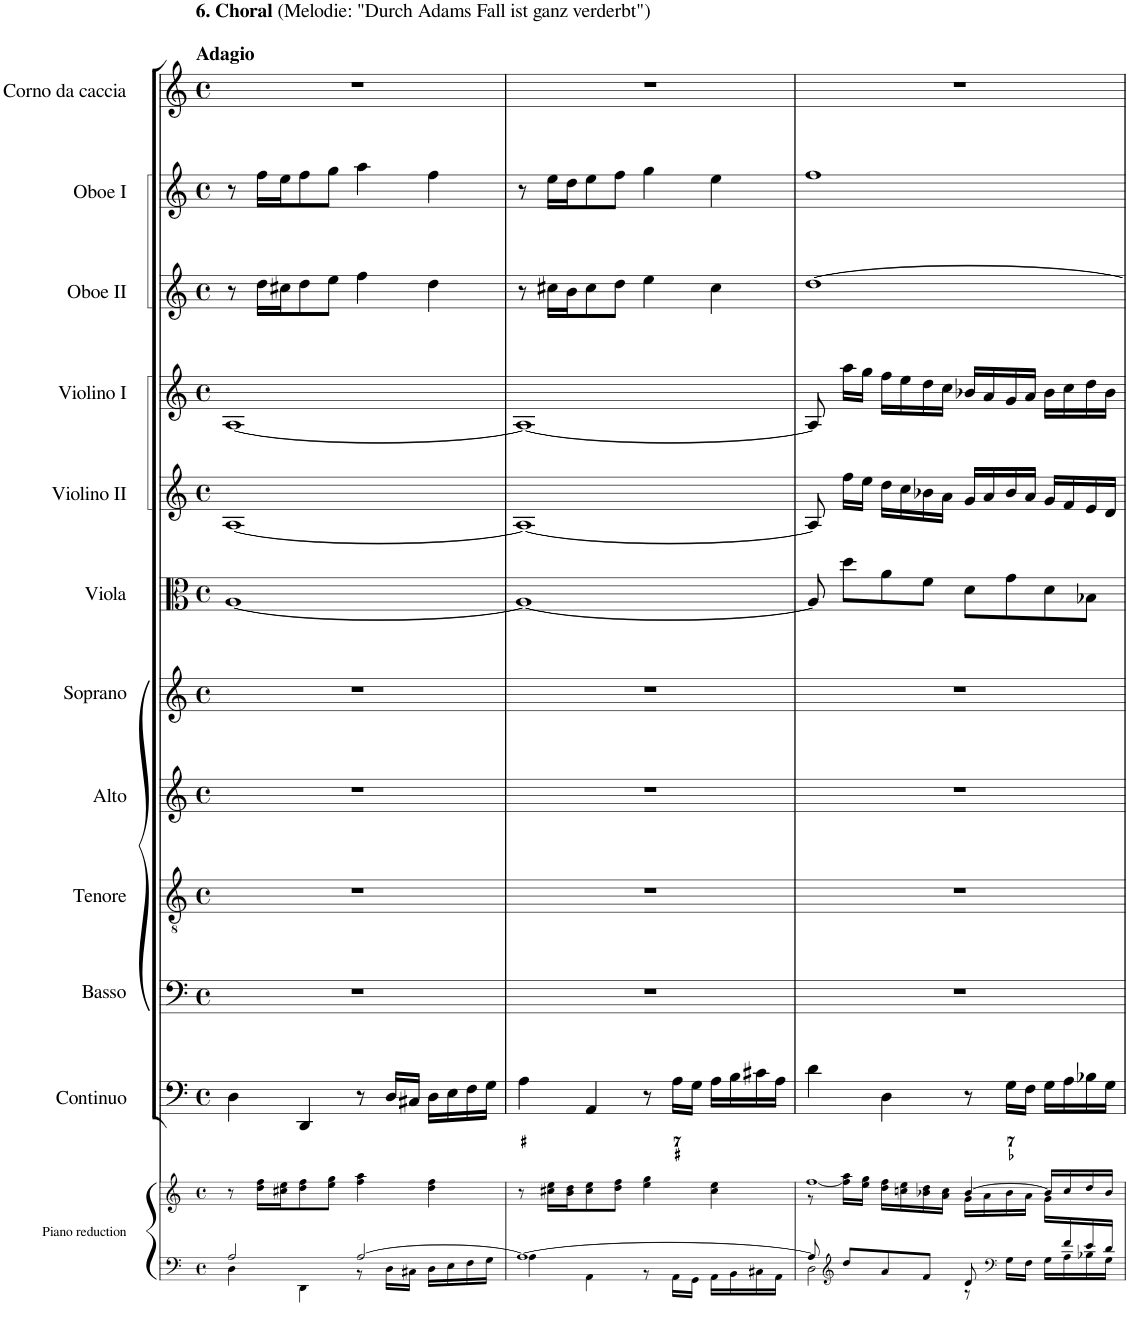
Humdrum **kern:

**kern	**kern	**kern	**kern	**kern	**kern	**kern	**kern	**kern	**kern	**kern	**kern	**kern
*part12	*part12	*part11	*part10	*part9	*part8	*part7	*part6	*part5	*part4	*part3	*part2	*part1
*staff13	*staff12	*staff11	*staff10	*staff9	*staff8	*staff7	*staff6	*staff5	*staff4	*staff3	*staff2	*staff1
*I"Piano reduction	*	*I"Continuo	*I"Basso	*I"Tenore	*I"Alto	*I"Soprano	*I"Viola	*I"Violino II	*I"Violino I	*I"Oboe II	*I"Oboe I	*I"Corno da caccia
*I'Pno	*	*	*	*	*	*	*I'Vla	*I'Vln	*I'Vln	*I'Ob	*I'Ob	*
*stria5	*stria5	*	*	*	*	*	*	*	*	*	*	*
*clefF4	*clefG2	*clefF4	*clefF4	*clefGv2	*clefG2	*clefG2	*clefC3	*clefG2	*clefG2	*clefG2	*clefG2	*clefG2
*	*	*	*	*	*	*	*	*	*	*	*	*Trd7c12
*k[]	*k[]	*k[]	*k[]	*k[]	*k[]	*k[]	*k[]	*k[]	*k[]	*k[]	*k[]	*k[]
*M4/4	*M4/4	*M4/4	*M4/4	*M4/4	*M4/4	*M4/4	*M4/4	*M4/4	*M4/4	*M4/4	*M4/4	*M4/4
*met(c)	*met(c)	*met(c)	*met(c)	*met(c)	*met(c)	*met(c)	*met(c)	*met(c)	*met(c)	*met(c)	*met(c)	*met(c)
=1	=1	=1	=1	=1	=1	=1	=1	=1	=1	=1	=1	=1
*^	*	*	*	*	*	*	*	*	*	*	*	*
!	!	!	!	!	!	!	!	!	!	!	!	!	!LO:TX:a:B:t=6. Choral
!	!	!	!	!	!	!	!	!	!	!	!	!	!LO:TX:a:t=(Melodie&colon; "Durch Adams Fall ist ganz verderbt")
!	!	!	!	!	!	!	!	!	!	!	!	!	!LO:TX:a:B:t=Adagio
2A/	4D\	8r	4D\	1r	1r	1r	1r	[1A	[1A	[1A	8r	8r	1r
.	.	16dd\ 16ff\LL	.	.	.	.	.	.	.	.	16dd\LL	16ff\LL	.
.	.	16cc#X\ 16ee\J	.	.	.	.	.	.	.	.	16cc#X\J	16ee\J	.
.	4DD\	8dd\ 8ff\	4DD/	.	.	.	.	.	.	.	8dd\	8ff\	.
.	.	8ee\ 8gg\J	.	.	.	.	.	.	.	.	8ee\J	8gg\J	.
[2A/	8r	4ff\ 4aa\	8r	.	.	.	.	.	.	.	4ff\	4aa\	.
.	16D\LL	.	16D/LL	.	.	.	.	.	.	.	.	.	.
.	16C#X\JJ	.	16C#X/JJ	.	.	.	.	.	.	.	.	.	.
.	16D\LL	4dd\ 4ff\	16D\LL	.	.	.	.	.	.	.	4dd\	4ff\	.
.	16E\	.	16E\	.	.	.	.	.	.	.	.	.	.
.	16F\	.	16F\	.	.	.	.	.	.	.	.	.	.
.	16G\JJ	.	16G\JJ	.	.	.	.	.	.	.	.	.	.
=2	=2	=2	=2	=2	=2	=2	=2	=2	=2	=2	=2	=2	=2
1A_	4A\	8r	4A\	1r	1r	1r	1r	1A_	1A_	1A_	8r	8r	1r
.	.	16cc#X\ 16ee\LL	.	.	.	.	.	.	.	.	16cc#X\LL	16ee\LL	.
.	.	16b\ 16dd\J	.	.	.	.	.	.	.	.	16b\J	16dd\J	.
.	4AA\	8cc#\ 8ee\	4AA/	.	.	.	.	.	.	.	8cc#\	8ee\	.
.	.	8dd\ 8ff\J	.	.	.	.	.	.	.	.	8dd\J	8ff\J	.
.	8r	4ee\ 4gg\	8r	.	.	.	.	.	.	.	4ee\	4gg\	.
.	16AA\LL	.	16A\LL	.	.	.	.	.	.	.	.	.	.
.	16GG\JJ	.	16G\JJ	.	.	.	.	.	.	.	.	.	.
.	16AA\LL	4cc#\ 4ee\	16A\LL	.	.	.	.	.	.	.	4cc#\	4ee\	.
.	16BB\	.	16B\	.	.	.	.	.	.	.	.	.	.
.	16C#X\	.	16c#X\	.	.	.	.	.	.	.	.	.	.
.	16AA\JJ	.	16A\JJ	.	.	.	.	.	.	.	.	.	.
=3	=3	=3	=3	=3	=3	=3	=3	=3	=3	=3	=3	=3	=3
*	*	*^	*	*	*	*	*	*	*	*	*	*	*
*	*	*	*^	*	*	*	*	*	*	*	*	*	*	*
*	*	*	*	*^	*	*	*	*	*	*	*	*	*	*	*
8A/]	2D\	[<1ff	8r	2ryy	2.ryy	4d\	1r	1r	1r	1r	8A/]	8A/]	8A/]	[1dd	1ff	1r
*clefG2	*	*	*	*	*	*	*	*	*	*	*	*	*	*	*	*
8dd/L	.	.	16ff\] 16aa\LL	.	.	.	.	.	.	.	8dd\L	16ff\LL	16aa\LL	.	.	.
.	.	.	16ee\ 16gg\JJ	.	.	.	.	.	.	.	.	16ee\JJ	16gg\JJ	.	.	.
8a/	.	.	16dd\ 16ff\LL	.	.	4D\	.	.	.	.	8a\	16dd\LL	16ff\LL	.	.	.
.	.	.	16ccn\ 16ee\	.	.	.	.	.	.	.	.	16cc\	16ee\	.	.	.
8f/J	.	.	16b-X\ 16dd\	.	.	.	.	.	.	.	8f\J	16b-X\	16dd\	.	.	.
.	.	.	16a\ 16cc\JJ	.	.	.	.	.	.	.	.	16a\JJ	16cc\JJ	.	.	.
8d/	8r	.	16g\LL	[4b-/	.	8r	.	.	.	.	8d\L	16g/LL	16b-X/LL	.	.	.
.	.	.	16a\	.	.	.	.	.	.	.	.	16a/	16a/	.	.	.
*clefF4	*	*	*	*	*	*	*	*	*	*	*	*	*	*	*	*
8ryy	16G\LL	.	16b-\	.	.	16G\LL	.	.	.	.	8g\	16b-/	16g/	.	.	.
.	16F\JJ	.	16a\JJ	.	.	16F\JJ	.	.	.	.	.	16a/JJ	16a/JJ	.	.	.
16ryy	16G\LL	.	4ryy	16b-/LL]	16g\LL	16G\LL	.	.	.	.	8d\	16g/LL	16b-\LL	.	.	.
16f/	16A\	.	.	16cc/	8.ryy	16A\	.	.	.	.	.	16f/	16cc\	.	.	.
16e/	16B-X\	.	.	16dd/	.	16B-X\	.	.	.	.	8B-X\J	16e/	16dd\	.	.	.
16d/JJ	16G\JJ	.	.	16b-/JJ	.	16G\JJ	.	.	.	.	.	16d/JJ	16b-\JJ	.	.	.
*v	*v	*	*	*	*	*	*	*	*	*	*	*	*	*	*	*
*	*v	*v	*v	*v	*	*	*	*	*	*	*	*	*	*	*
=	=	=	=	=	=	=	=	=	=	=	=	=
*-	*-	*-	*-	*-	*-	*-	*-	*-	*-	*-	*-	*-
